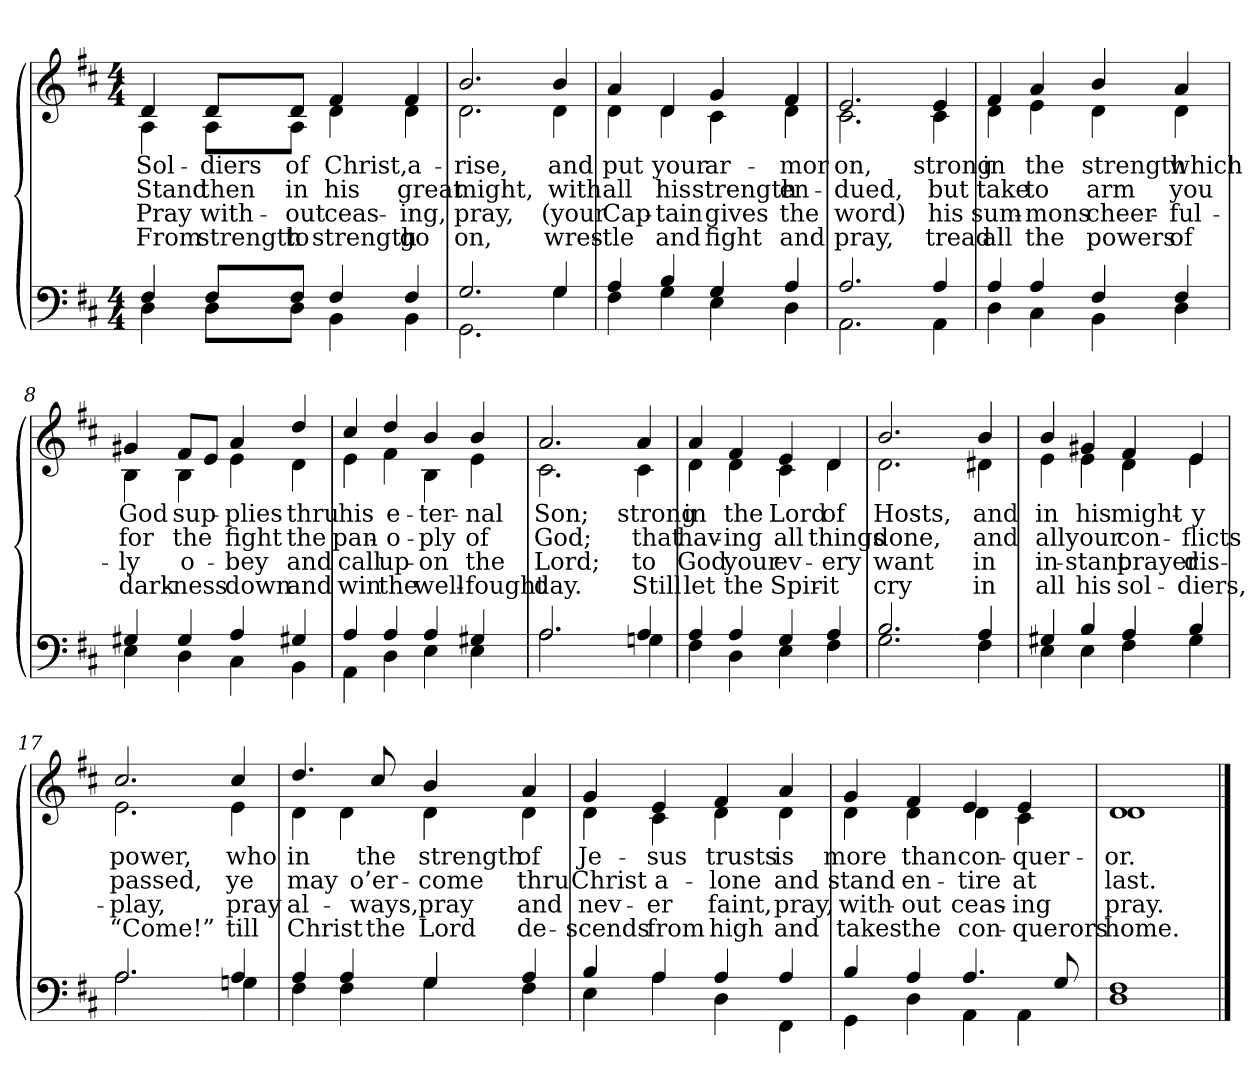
**kern	**kern	**text	**text	**text	**text
*part2	*part1	*part1	*part1	*part1	*part1
*staff2	*staff1	*staff1	*staff1	*staff1	*staff1
*clefF4	*clefG2	*	*	*	*
*k[f#c#]	*k[f#c#]	*	*	*	*
*M4/4	*M4/4	*	*	*	*
=1	=1	=1	=1	=1	=1
*^	*	*	*	*	*
!	!	!LO:TX:b:i:t=Verse	!	!	!	!
!	!	!	!LO:LY:b	!LO:LY:b	!LO:LY:b	!LO:LY:b
*	*	*^	*	*	*	*
4F#/	4D\	4d/	4A\	Sol-	Stand	Pray	From
!	!	!	!	!LO:LY:b	!LO:LY:b	!LO:LY:b	!LO:LY:b
8F#/L	8D\L	8d/L	8A\L	-diers	then	with-	strength
!	!	!	!	!LO:LY:b	!LO:LY:b	!LO:LY:b	!LO:LY:b
8F#/J	8D\J	8d/J	8A\J	of	in	-out	to
!	!	!	!	!LO:LY:b	!LO:LY:b	!LO:LY:b	!LO:LY:b
4F#/	4BB\	4f#/	4d\	Christ,	his	ceas-	strength
!	!	!	!	!LO:LY:b	!LO:LY:b	!LO:LY:b	!LO:LY:b
4F#/	4BB\	4f#/	4d\	a-	great	-ing,	go
=2	=2	=2	=2	=2	=2	=2	=2
!	!	!	!	!LO:LY:b	!LO:LY:b	!LO:LY:b	!LO:LY:b
2.G/	2.GG\	2.b/	2.d\	-rise,	might,	pray,	on,
!!LO:LB:g=z	!!
=3-	=3-	=3-	=3-	=3-	=3-	=3-	=3-
!	!	!	!	!LO:LY:b	!LO:LY:b	!LO:LY:b	!LO:LY:b
4G/	4G\	4b/	4d\	and	with	(your	wres-
=4	=4	=4	=4	=4	=4	=4	=4
!	!	!	!	!LO:LY:b	!LO:LY:b	!LO:LY:b	!LO:LY:b
4A/	4F#\	4a/	4d\	put	all	Cap-	-tle
!	!	!	!	!LO:LY:b	!LO:LY:b	!LO:LY:b	!LO:LY:b
4B/	4G\	4d/	4d\	your	his	-tain	and
!	!	!	!	!LO:LY:b	!LO:LY:b	!LO:LY:b	!LO:LY:b
4G/	4E\	4g/	4c#\	ar-	strength	gives	fight
!	!	!	!	!LO:LY:b	!LO:LY:b	!LO:LY:b	!LO:LY:b
4A/	4D\	4f#/	4d\	-mor	en-	the	and
=5	=5	=5	=5	=5	=5	=5	=5
!	!	!	!	!LO:LY:b	!LO:LY:b	!LO:LY:b	!LO:LY:b
2.A/	2.AA\	2.e/	2.c#\	on,	-dued,	word)	pray,
!!LO:LB:g=z	!!
=6-	=6-	=6-	=6-	=6-	=6-	=6-	=6-
!	!	!	!	!LO:LY:b	!LO:LY:b	!LO:LY:b	!LO:LY:b
4A/	4AA\	4e/	4c#\	strong	but	his	tread
=7	=7	=7	=7	=7	=7	=7	=7
!	!	!	!	!LO:LY:b	!LO:LY:b	!LO:LY:b	!LO:LY:b
4A/	4D\	4f#/	4d\	in	take	sum-	all
!	!	!	!	!LO:LY:b	!LO:LY:b	!LO:LY:b	!LO:LY:b
4A/	4C#\	4a/	4e\	the	to	-mons	the
!	!	!	!	!LO:LY:b	!LO:LY:b	!LO:LY:b	!LO:LY:b
4F#/	4BB\	4b/	4d\	strength	arm	cheer-	powers
!	!	!	!	!LO:LY:b	!LO:LY:b	!LO:LY:b	!LO:LY:b
4F#/	4D\	4a/	4d\	which	you	-ful-	of
=8	=8	=8	=8	=8	=8	=8	=8
!	!	!	!	!LO:LY:b	!LO:LY:b	!LO:LY:b	!LO:LY:b
4G#X/	4E\	4g#X/	4B\	God	for	-ly	dark-
!	!	!	!	!LO:LY:b	!LO:LY:b	!LO:LY:b	!LO:LY:b
4G#/	4D\	8f#/L	4B\	sup-	the	o-	-ness
.	.	8e/J	.	.	.	.	.
!	!	!	!	!LO:LY:b	!LO:LY:b	!LO:LY:b	!LO:LY:b
4A/	4C#\	4a/	4e\	-plies	fight	-bey	down
!!LO:LB:g=z	!!
=9-	=9-	=9-	=9-	=9-	=9-	=9-	=9-
!	!	!	!	!LO:LY:b	!LO:LY:b	!LO:LY:b	!LO:LY:b
4G#X/	4BB\	4dd/	4d\	thru	the	and	and
=10	=10	=10	=10	=10	=10	=10	=10
!	!	!	!	!LO:LY:b	!LO:LY:b	!LO:LY:b	!LO:LY:b
4A/	4AA\	4cc#/	4e\	his	pan-	call	win
!	!	!	!	!LO:LY:b	!LO:LY:b	!LO:LY:b	!LO:LY:b
4A/	4D\	4dd/	4f#\	e-	-o-	up-	the
!	!	!	!	!LO:LY:b	!LO:LY:b	!LO:LY:b	!LO:LY:b
4A/	4E\	4b/	4B\	-ter-	-ply	-on	well--
!	!	!	!	!LO:LY:b	!LO:LY:b	!LO:LY:b	!LO:LY:b
4G#i/	4E\	4b/	4e\	-nal	of	the	-fought
=11	=11	=11	=11	=11	=11	=11	=11
!	!	!	!	!LO:LY:b	!LO:LY:b	!LO:LY:b	!LO:LY:b
2.A/	2.A\	2.a/	2.c#\	Son;	God;	Lord;	day.
!!LO:LB:g=z	!!
=12-	=12-	=12-	=12-	=12-	=12-	=12-	=12-
!	!	!	!	!LO:LY:b	!LO:LY:b	!LO:LY:b	!LO:LY:b
4A/	4Gni\	4a/	4c#\	strong	that	to	Still
=13	=13	=13	=13	=13	=13	=13	=13
!	!	!	!	!LO:LY:b	!LO:LY:b	!LO:LY:b	!LO:LY:b
4A/	4F#\	4a/	4d\	in	hav-	God	let
!	!	!	!	!LO:LY:b	!LO:LY:b	!LO:LY:b	!LO:LY:b
4A/	4D\	4f#/	4d\	the	-ing	your	the
!	!	!	!	!LO:LY:b	!LO:LY:b	!LO:LY:b	!LO:LY:b
4G/	4E\	4e/	4c#\	Lord	all	ev-	Spir-
!	!	!	!	!LO:LY:b	!LO:LY:b	!LO:LY:b	!LO:LY:b
4A/	4F#\	4d/	4d\	of	things	-ery	-it
=14	=14	=14	=14	=14	=14	=14	=14
!	!	!	!	!LO:LY:b	!LO:LY:b	!LO:LY:b	!LO:LY:b
2.B/	2.G\	2.b/	2.d\	Hosts,	done,	want	cry
!!LO:LB:g=z	!!
=15-	=15-	=15-	=15-	=15-	=15-	=15-	=15-
!	!	!	!	!LO:LY:b	!LO:LY:b	!LO:LY:b	!LO:LY:b
4A/	4F#\	4b/	4d#X\	and	and	in	in
=16	=16	=16	=16	=16	=16	=16	=16
!	!	!	!	!LO:LY:b	!LO:LY:b	!LO:LY:b	!LO:LY:b
4G#X/	4E\	4b/	4e\	in	all	in-	all
!	!	!	!	!LO:LY:b	!LO:LY:b	!LO:LY:b	!LO:LY:b
4B/	4E\	4g#X/	4e\	his	your	-stant	his
!	!	!	!	!LO:LY:b	!LO:LY:b	!LO:LY:b	!LO:LY:b
4A/	4F#\	4f#/	4d\	might-	con-	prayer	sol-
!	!	!	!	!LO:LY:b	!LO:LY:b	!LO:LY:b	!LO:LY:b
4B/	4G#i\	4e/	4e\	-y	-flicts	dis-	-diers,
=17	=17	=17	=17	=17	=17	=17	=17
!	!	!	!	!LO:LY:b	!LO:LY:b	!LO:LY:b	!LO:LY:b
2.A/	2.A\	2.cc#/	2.e\	power,	passed,	-play,	“Come!”
!!LO:LB:g=z	!!
=18-	=18-	=18-	=18-	=18-	=18-	=18-	=18-
!	!	!	!	!LO:LY:b	!LO:LY:b	!LO:LY:b	!LO:LY:b
4A/	4Gni\	4cc#/	4e\	who	ye	pray	till
=19	=19	=19	=19	=19	=19	=19	=19
!	!	!	!	!LO:LY:b	!LO:LY:b	!LO:LY:b	!LO:LY:b
4A/	4F#\	4.dd/	4d\	in	may	al-	Christ
4A/	4F#\	.	4d\	.	.	.	.
!	!	!	!	!LO:LY:b	!LO:LY:b	!LO:LY:b	!LO:LY:b
.	.	8cc#/	.	the	o’er-	-ways,	the
!	!	!	!	!LO:LY:b	!LO:LY:b	!LO:LY:b	!LO:LY:b
4G/	4G\	4b/	4d\	strength	-come	pray	Lord
!	!	!	!	!LO:LY:b	!LO:LY:b	!LO:LY:b	!LO:LY:b
4A/	4F#\	4a/	4d\	of	thru	and	de-
=20	=20	=20	=20	=20	=20	=20	=20
!	!	!	!	!LO:LY:b	!LO:LY:b	!LO:LY:b	!LO:LY:b
4B/	4E\	4g/	4d\	Je-	Christ	nev-	-scends
!	!	!	!	!LO:LY:b	!LO:LY:b	!LO:LY:b	!LO:LY:b
4A/	4A\	4e/	4c#\	-sus	a-	-er	from
!	!	!	!	!LO:LY:b	!LO:LY:b	!LO:LY:b	!LO:LY:b
4A/	4D\	4f#/	4d\	trusts	-lone	faint,	high
!!LO:LB:g=z	!!
=21-	=21-	=21-	=21-	=21-	=21-	=21-	=21-
!	!	!	!	!LO:LY:b	!LO:LY:b	!LO:LY:b	!LO:LY:b
4A/	4FF#\	4a/	4d\	is	and	pray,	and
=22	=22	=22	=22	=22	=22	=22	=22
!	!	!	!	!LO:LY:b	!LO:LY:b	!LO:LY:b	!LO:LY:b
4B/	4GG\	4g/	4d\	more	stand	with-	takes
!	!	!	!	!LO:LY:b	!LO:LY:b	!LO:LY:b	!LO:LY:b
4A/	4D\	4f#/	4d\	than	en-	-out	the
!	!	!	!	!LO:LY:b	!LO:LY:b	!LO:LY:b	!LO:LY:b
4.A/	4AA\	4e/	4d\	con-	-tire	ceas-	con-
!	!	!	!	!LO:LY:b	!LO:LY:b	!LO:LY:b	!LO:LY:b
.	4AA\	4e/	4c#\	-quer-	at	-ing	-querors
8G/	.	.	.	.	.	.	.
=23	=23	=23	=23	=23	=23	=23	=23
!	!	!	!	!LO:LY:b	!LO:LY:b	!LO:LY:b	!LO:LY:b
1F#	1D	1d	1d	-or.	last.	pray.	home.
*v	*v	*	*	*	*	*	*
*	*v	*v	*	*	*	*
==	==	==	==	==	==
*-	*-	*-	*-	*-	*-
